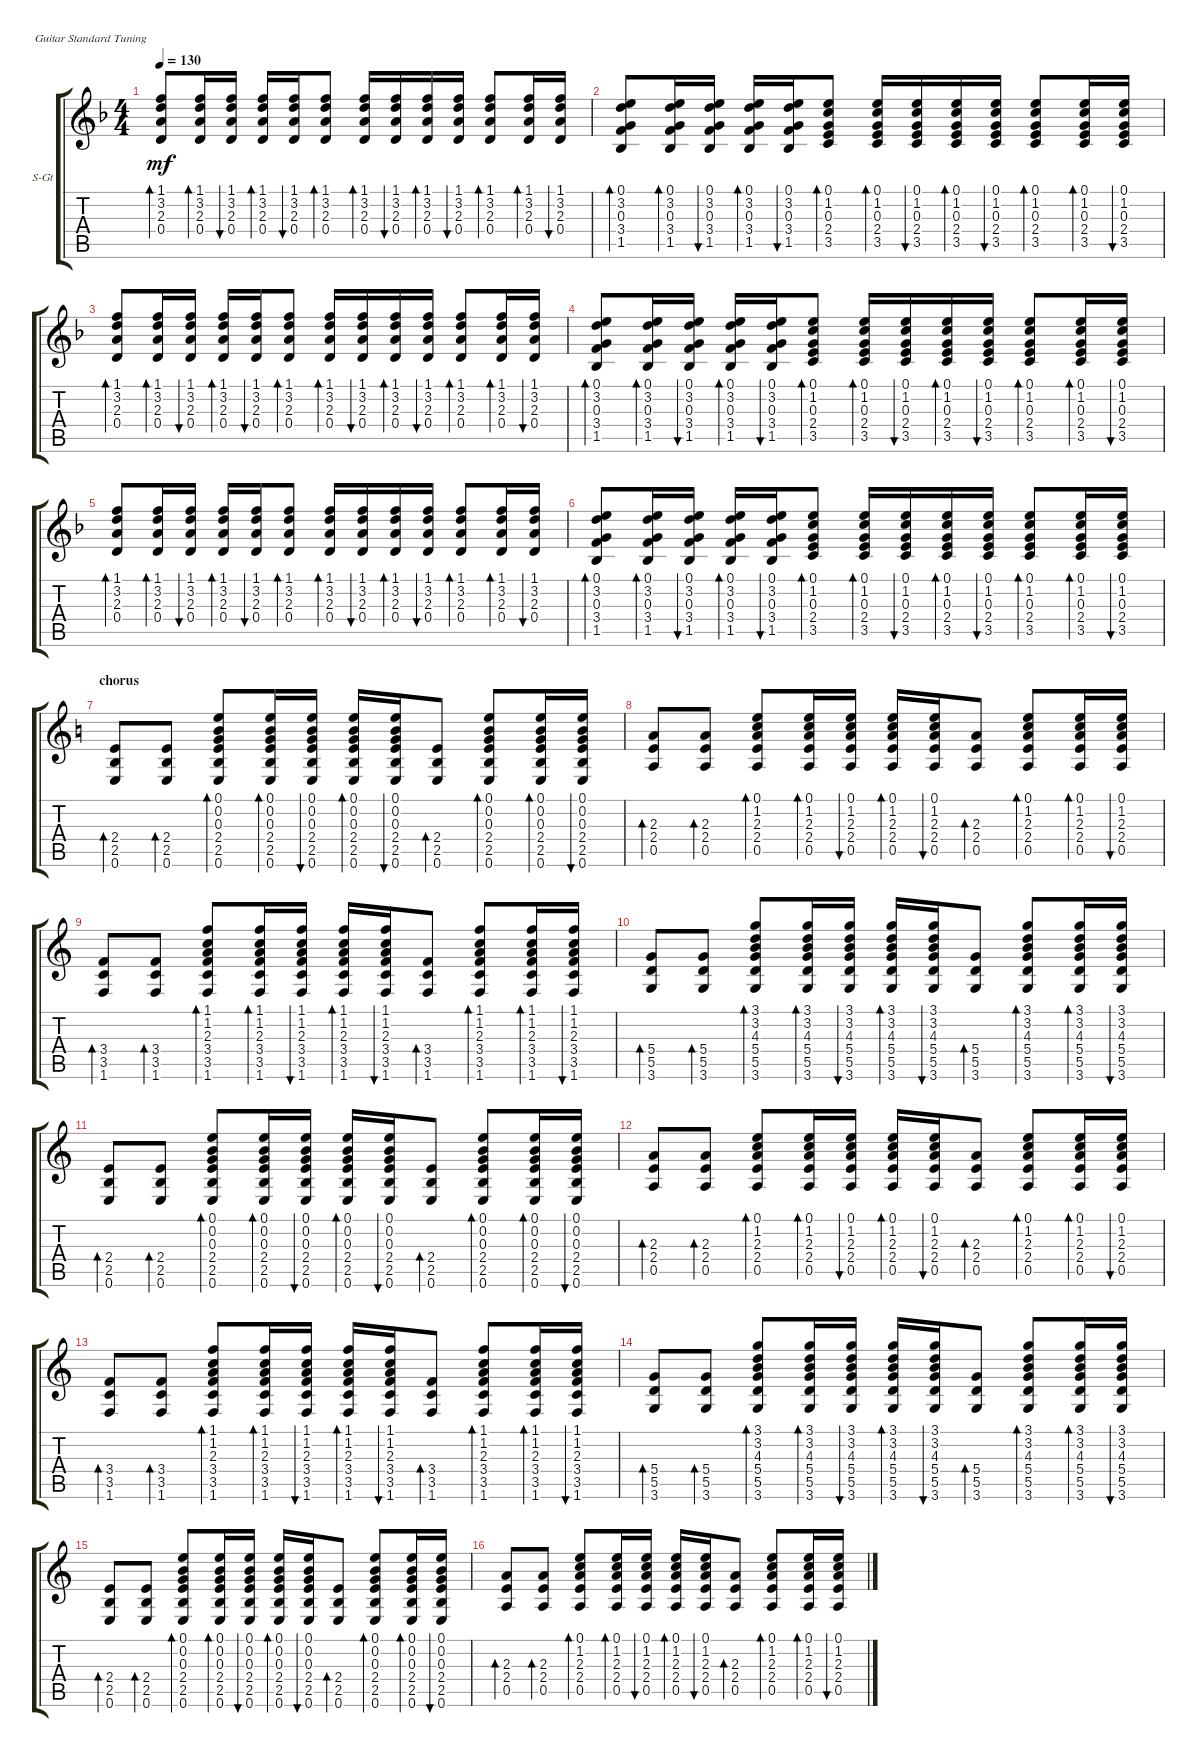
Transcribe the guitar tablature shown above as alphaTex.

\defaultSystemsLayout 4
\bracketExtendMode groupsimilarinstruments
\firstSystemTrackNameOrientation horizontal
\otherSystemsTrackNameOrientation horizontal
\track ("Steel Guitar" "S-Gt") {instrument acousticguitarsteel}
\staff {score tabs}
\tuning (E4 B3 G3 D3 A2 E2)
\ts (4 4)
\tempo 130
\clef g2
\ks dminor
(1.1 3.2 2.3 0.4).8{bd 30 dy mf} (1.1 3.2 2.3 0.4).16{bd 30} (1.1 3.2 2.3 0.4).16{bu 30} (1.1 3.2 2.3 0.4).16{bd 30} (1.1 3.2 2.3 0.4).16{bu 30} (1.1 3.2 2.3 0.4).8{bd 30} (1.1 3.2 2.3 0.4).16{bd 30} (1.1 3.2 2.3 0.4).16{bu 30} (1.1 3.2 2.3 0.4).16{bd 30} (1.1 3.2 2.3 0.4).16{bu 30} (1.1 3.2 2.3 0.4).8{bd 30} (1.1 3.2 2.3 0.4).16{bd 30} (1.1 3.2 2.3 0.4).16{bu 30} |
(0.1 3.2 0.3 3.4 1.5).8{bd 30} (0.1 3.2 0.3 3.4 1.5).16{bd 30} (0.1 3.2 0.3 3.4 1.5).16{bu 30} (0.1 3.2 0.3 3.4 1.5).16{bd 30} (0.1 3.2 0.3 3.4 1.5).16{bu 30} (0.1 1.2 0.3 2.4 3.5).8{bd 30} (0.1 1.2 0.3 2.4 3.5).16{bd 30} (0.1 1.2 0.3 2.4 3.5).16{bu 30} (0.1 1.2 0.3 2.4 3.5).16{bd 30} (0.1 1.2 0.3 2.4 3.5).16{bu 30} (0.1 1.2 0.3 2.4 3.5).8{bd 30} (0.1 1.2 0.3 2.4 3.5).16{bd 30} (0.1 1.2 0.3 2.4 3.5).16{bu 30} |
(1.1 3.2 2.3 0.4).8{bd 30} (1.1 3.2 2.3 0.4).16{bd 30} (1.1 3.2 2.3 0.4).16{bu 30} (1.1 3.2 2.3 0.4).16{bd 30} (1.1 3.2 2.3 0.4).16{bu 30} (1.1 3.2 2.3 0.4).8{bd 30} (1.1 3.2 2.3 0.4).16{bd 30} (1.1 3.2 2.3 0.4).16{bu 30} (1.1 3.2 2.3 0.4).16{bd 30} (1.1 3.2 2.3 0.4).16{bu 30} (1.1 3.2 2.3 0.4).8{bd 30} (1.1 3.2 2.3 0.4).16{bd 30} (1.1 3.2 2.3 0.4).16{bu 30} |
(0.1 3.2 0.3 3.4 1.5).8{bd 30} (0.1 3.2 0.3 3.4 1.5).16{bd 30} (0.1 3.2 0.3 3.4 1.5).16{bu 30} (0.1 3.2 0.3 3.4 1.5).16{bd 30} (0.1 3.2 0.3 3.4 1.5).16{bu 30} (0.1 1.2 0.3 2.4 3.5).8{bd 30} (0.1 1.2 0.3 2.4 3.5).16{bd 30} (0.1 1.2 0.3 2.4 3.5).16{bu 30} (0.1 1.2 0.3 2.4 3.5).16{bd 30} (0.1 1.2 0.3 2.4 3.5).16{bu 30} (0.1 1.2 0.3 2.4 3.5).8{bd 30} (0.1 1.2 0.3 2.4 3.5).16{bd 30} (0.1 1.2 0.3 2.4 3.5).16{bu 30} |
(1.1 3.2 2.3 0.4).8{bd 30} (1.1 3.2 2.3 0.4).16{bd 30} (1.1 3.2 2.3 0.4).16{bu 30} (1.1 3.2 2.3 0.4).16{bd 30} (1.1 3.2 2.3 0.4).16{bu 30} (1.1 3.2 2.3 0.4).8{bd 30} (1.1 3.2 2.3 0.4).16{bd 30} (1.1 3.2 2.3 0.4).16{bu 30} (1.1 3.2 2.3 0.4).16{bd 30} (1.1 3.2 2.3 0.4).16{bu 30} (1.1 3.2 2.3 0.4).8{bd 30} (1.1 3.2 2.3 0.4).16{bd 30} (1.1 3.2 2.3 0.4).16{bu 30} |
(0.1 3.2 0.3 3.4 1.5).8{bd 30} (0.1 3.2 0.3 3.4 1.5).16{bd 30} (0.1 3.2 0.3 3.4 1.5).16{bu 30} (0.1 3.2 0.3 3.4 1.5).16{bd 30} (0.1 3.2 0.3 3.4 1.5).16{bu 30} (0.1 1.2 0.3 2.4 3.5).8{bd 30} (0.1 1.2 0.3 2.4 3.5).16{bd 30} (0.1 1.2 0.3 2.4 3.5).16{bu 30} (0.1 1.2 0.3 2.4 3.5).16{bd 30} (0.1 1.2 0.3 2.4 3.5).16{bu 30} (0.1 1.2 0.3 2.4 3.5).8{bd 30} (0.1 1.2 0.3 2.4 3.5).16{bd 30} (0.1 1.2 0.3 2.4 3.5).16{bu 30} |
\section ("" "chorus")
\ks aminor
(0.6 2.5 2.4).8{bd 30} (2.5 0.6 2.4).8{bd 30} (0.6 2.5 2.4 0.3 0.2 0.1).8{bd 30} (0.6 2.5 2.4 0.3 0.2 0.1).16{bd 30} (0.6 2.5 2.4 0.3 0.2 0.1).16{bu 30} (0.6 2.5 2.4 0.3 0.2 0.1).16{bd 30} (0.6 2.5 2.4 0.3 0.2 0.1).16{bu 30} (2.5 0.6 2.4).8{bd 30} (0.6 2.5 2.4 0.3 0.2 0.1).8{bd 30} (0.6 2.5 2.4 0.3 0.2 0.1).16{bd 30} (0.6 2.5 2.4 0.3 0.2 0.1).16{bu 30} |
(0.5 2.4 2.3).8{bd 30} (0.5 2.4 2.3).8{bd 30} (0.5 2.4 2.3 1.2 0.1).8{bd 30} (0.5 2.4 2.3 1.2 0.1).16{bd 30} (0.5 2.4 2.3 1.2 0.1).16{bu 30} (0.5 2.4 2.3 1.2 0.1).16{bd 30} (0.5 2.4 2.3 1.2 0.1).16{bu 30} (0.5 2.4 2.3).8{bd 30} (0.5 2.4 2.3 1.2 0.1).8{bd 30} (0.5 2.4 2.3 1.2 0.1).16{bd 30} (0.5 2.4 2.3 1.2 0.1).16{bu 30} |
(1.6 3.5 3.4).8{bd 30} (3.5 1.6 3.4).8{bd 30} (1.6 3.5 3.4 2.3 1.2 1.1).8{bd 30} (1.6 3.5 3.4 2.3 1.2 1.1).16{bd 30} (1.6 3.5 3.4 2.3 1.2 1.1).16{bu 30} (1.6 3.5 3.4 2.3 1.2 1.1).16{bd 30} (1.6 3.5 3.4 2.3 1.2 1.1).16{bu 30} (3.5 1.6 3.4).8{bd 30} (1.6 3.5 3.4 2.3 1.2 1.1).8{bd 30} (1.6 3.5 3.4 2.3 1.2 1.1).16{bd 30} (1.6 3.5 3.4 2.3 1.2 1.1).16{bu 30} |
(3.6 5.5 5.4).8{bd 30} (5.5 3.6 5.4).8{bd 30} (3.6 5.5 5.4 4.3 3.2 3.1).8{bd 30} (3.6 5.5 5.4 4.3 3.2 3.1).16{bd 30} (3.6 5.5 5.4 4.3 3.2 3.1).16{bu 30} (3.6 5.5 5.4 4.3 3.2 3.1).16{bd 30} (3.6 5.5 5.4 4.3 3.2 3.1).16{bu 30} (5.5 3.6 5.4).8{bd 30} (3.6 5.5 5.4 4.3 3.2 3.1).8{bd 30} (3.6 5.5 5.4 4.3 3.2 3.1).16{bd 30} (3.6 5.5 5.4 4.3 3.2 3.1).16{bu 30} |
(0.6 2.5 2.4).8{bd 30} (2.5 0.6 2.4).8{bd 30} (0.6 2.5 2.4 0.3 0.2 0.1).8{bd 30} (0.6 2.5 2.4 0.3 0.2 0.1).16{bd 30} (0.6 2.5 2.4 0.3 0.2 0.1).16{bu 30} (0.6 2.5 2.4 0.3 0.2 0.1).16{bd 30} (0.6 2.5 2.4 0.3 0.2 0.1).16{bu 30} (2.5 0.6 2.4).8{bd 30} (0.6 2.5 2.4 0.3 0.2 0.1).8{bd 30} (0.6 2.5 2.4 0.3 0.2 0.1).16{bd 30} (0.6 2.5 2.4 0.3 0.2 0.1).16{bu 30} |
(0.5 2.4 2.3).8{bd 30} (0.5 2.4 2.3).8{bd 30} (0.5 2.4 2.3 1.2 0.1).8{bd 30} (0.5 2.4 2.3 1.2 0.1).16{bd 30} (0.5 2.4 2.3 1.2 0.1).16{bu 30} (0.5 2.4 2.3 1.2 0.1).16{bd 30} (0.5 2.4 2.3 1.2 0.1).16{bu 30} (0.5 2.4 2.3).8{bd 30} (0.5 2.4 2.3 1.2 0.1).8{bd 30} (0.5 2.4 2.3 1.2 0.1).16{bd 30} (0.5 2.4 2.3 1.2 0.1).16{bu 30} |
(1.6 3.5 3.4).8{bd 30} (3.5 1.6 3.4).8{bd 30} (1.6 3.5 3.4 2.3 1.2 1.1).8{bd 30} (1.6 3.5 3.4 2.3 1.2 1.1).16{bd 30} (1.6 3.5 3.4 2.3 1.2 1.1).16{bu 30} (1.6 3.5 3.4 2.3 1.2 1.1).16{bd 30} (1.6 3.5 3.4 2.3 1.2 1.1).16{bu 30} (3.5 1.6 3.4).8{bd 30} (1.6 3.5 3.4 2.3 1.2 1.1).8{bd 30} (1.6 3.5 3.4 2.3 1.2 1.1).16{bd 30} (1.6 3.5 3.4 2.3 1.2 1.1).16{bu 30} |
(3.6 5.5 5.4).8{bd 30} (5.5 3.6 5.4).8{bd 30} (3.6 5.5 5.4 4.3 3.2 3.1).8{bd 30} (3.6 5.5 5.4 4.3 3.2 3.1).16{bd 30} (3.6 5.5 5.4 4.3 3.2 3.1).16{bu 30} (3.6 5.5 5.4 4.3 3.2 3.1).16{bd 30} (3.6 5.5 5.4 4.3 3.2 3.1).16{bu 30} (5.5 3.6 5.4).8{bd 30} (3.6 5.5 5.4 4.3 3.2 3.1).8{bd 30} (3.6 5.5 5.4 4.3 3.2 3.1).16{bd 30} (3.6 5.5 5.4 4.3 3.2 3.1).16{bu 30} |
(0.6 2.5 2.4).8{bd 30} (2.5 0.6 2.4).8{bd 30} (0.6 2.5 2.4 0.3 0.2 0.1).8{bd 30} (0.6 2.5 2.4 0.3 0.2 0.1).16{bd 30} (0.6 2.5 2.4 0.3 0.2 0.1).16{bu 30} (0.6 2.5 2.4 0.3 0.2 0.1).16{bd 30} (0.6 2.5 2.4 0.3 0.2 0.1).16{bu 30} (2.5 0.6 2.4).8{bd 30} (0.6 2.5 2.4 0.3 0.2 0.1).8{bd 30} (0.6 2.5 2.4 0.3 0.2 0.1).16{bd 30} (0.6 2.5 2.4 0.3 0.2 0.1).16{bu 30} |
(0.5 2.4 2.3).8{bd 30} (0.5 2.4 2.3).8{bd 30} (0.5 2.4 2.3 1.2 0.1).8{bd 30} (0.5 2.4 2.3 1.2 0.1).16{bd 30} (0.5 2.4 2.3 1.2 0.1).16{bu 30} (0.5 2.4 2.3 1.2 0.1).16{bd 30} (0.5 2.4 2.3 1.2 0.1).16{bu 30} (0.5 2.4 2.3).8{bd 30} (0.5 2.4 2.3 1.2 0.1).8{bd 30} (0.5 2.4 2.3 1.2 0.1).16{bd 30} (0.5 2.4 2.3 1.2 0.1).16{bu 30}
